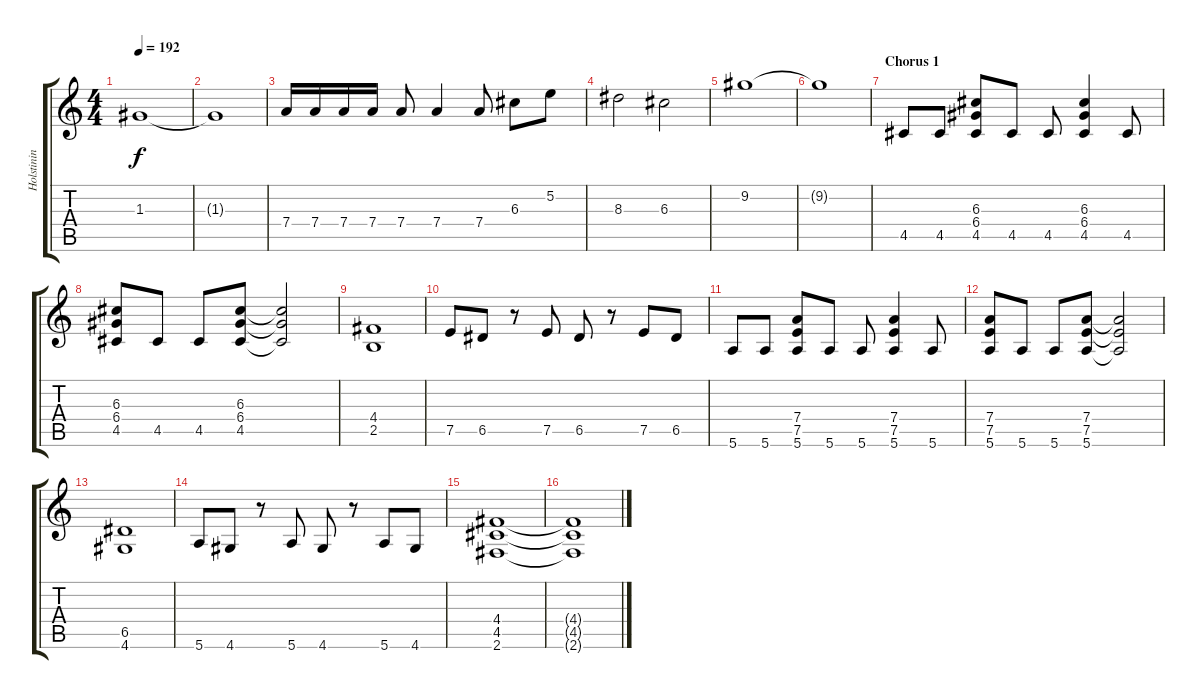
\track ("Holstinin 1" "Holstinin ") {instrument overdrivenguitar}
\staff {score tabs}
\tuning (E4 B3 G3 D3 A2 E2) {hide}
\ts (4 4)
\tempo 192
\clef g2
\ks c
1.3.1{dy f} |
1.3{t}.1 |
7.4.16 7.4.16 7.4.16 7.4.16 7.4.8 7.4.4 7.4.8 6.3.8 5.2.8 |
8.3.2 6.3.2 |
9.2.1 |
9.2{t}.1 |
\section ("" "Chorus 1")
4.5.8 4.5.8 (6.3 6.4 4.5).8 4.5.8 4.5.8 (6.3 6.4 4.5).4 4.5.8 |
(6.3 6.4 4.5).8 4.5.8 4.5.8 (6.3 6.4 4.5).8 (6.3{t} 6.4{t} 4.5{t}).2 |
(4.4 2.5).1 |
7.5.8 6.5.8 r.8 7.5.8 6.5.8 r.8 7.5.8 6.5.8 |
5.6.8 5.6.8 (7.4 7.5 5.6).8 5.6.8 5.6.8 (7.4 7.5 5.6).4 5.6.8 |
(7.4 7.5 5.6).8 5.6.8 5.6.8 (7.4 7.5 5.6).8 (7.4{t} 7.5{t} 5.6{t}).2 |
(6.5 4.6).1 |
5.6.8 4.6.8 r.8 5.6.8 4.6.8 r.8 5.6.8 4.6.8 |
(4.4 4.5 2.6).1 |
(4.4{t} 4.5{t} 2.6{t}).1
